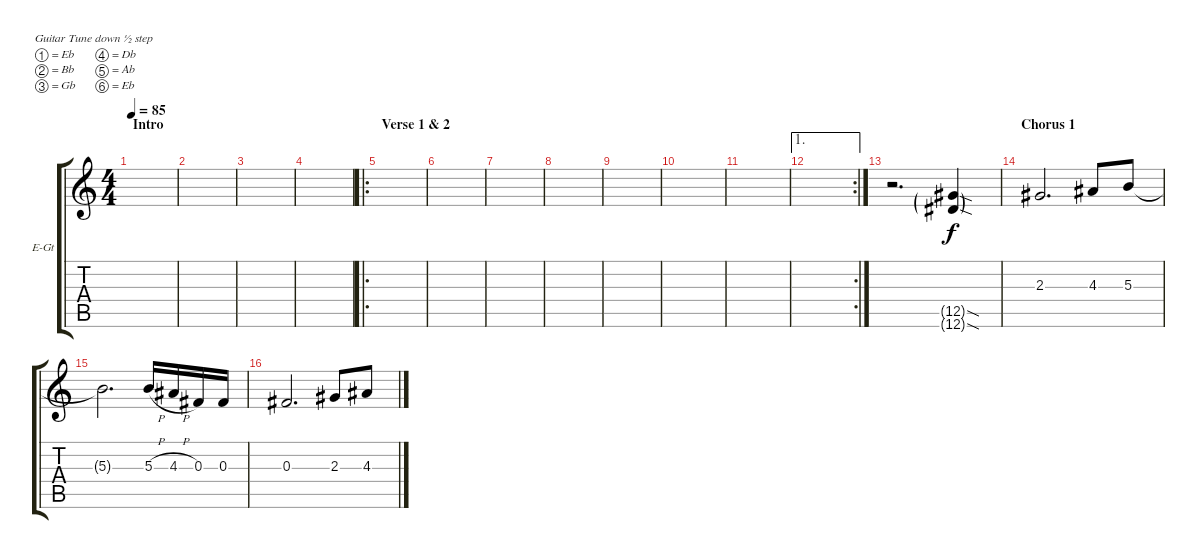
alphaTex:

\defaultSystemsLayout 4
\bracketExtendMode groupsimilarinstruments
\firstSystemTrackNameOrientation horizontal
\otherSystemsTrackNameOrientation horizontal
\track ("Izzy Rhythm" "E-Gt") {instrument distortionguitar}
\staff {score tabs}
\tuning (Eb4 Bb3 Gb3 Db3 Ab2 Eb2)
\ts (4 4)
\section ("" "Intro")
\tempo 85
\clef g2
\ks c
|
|
|
|
\ro
\section ("" "Verse 1 & 2")
|
|
|
|
|
|
|
\ae 1
\rc 2
|
r.2{d} (12.5{sod g} 12.6{sod g}).4 |
\section ("" "Chorus 1")
2.3.2{d} 4.3.8 5.3.8 |
5.3{t}.2{d} 5.3{h}.16 4.3{h}.16 0.3.16 0.3.16 |
0.3.2{d} 2.3.8 4.3.8
